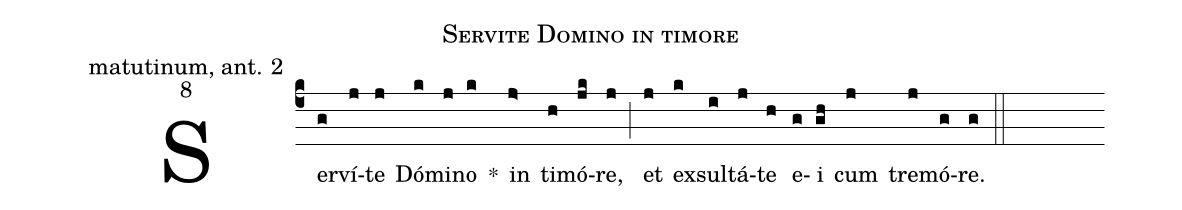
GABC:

name: Servite Domino in timore;
office-part: matutinum, ant. 2;
mode: 8;
%%
(c4)
Ser(g)ví(j)te(j) Dó(k)mi(j)no(k) *() in(j>) ti(h)mó(jk)re,(j) (;)
et(j) ex(k)sul(i)tá(j)te(h) e(g)i(gh) cum(j) tre(j)mó(g)re.(g) (::)
